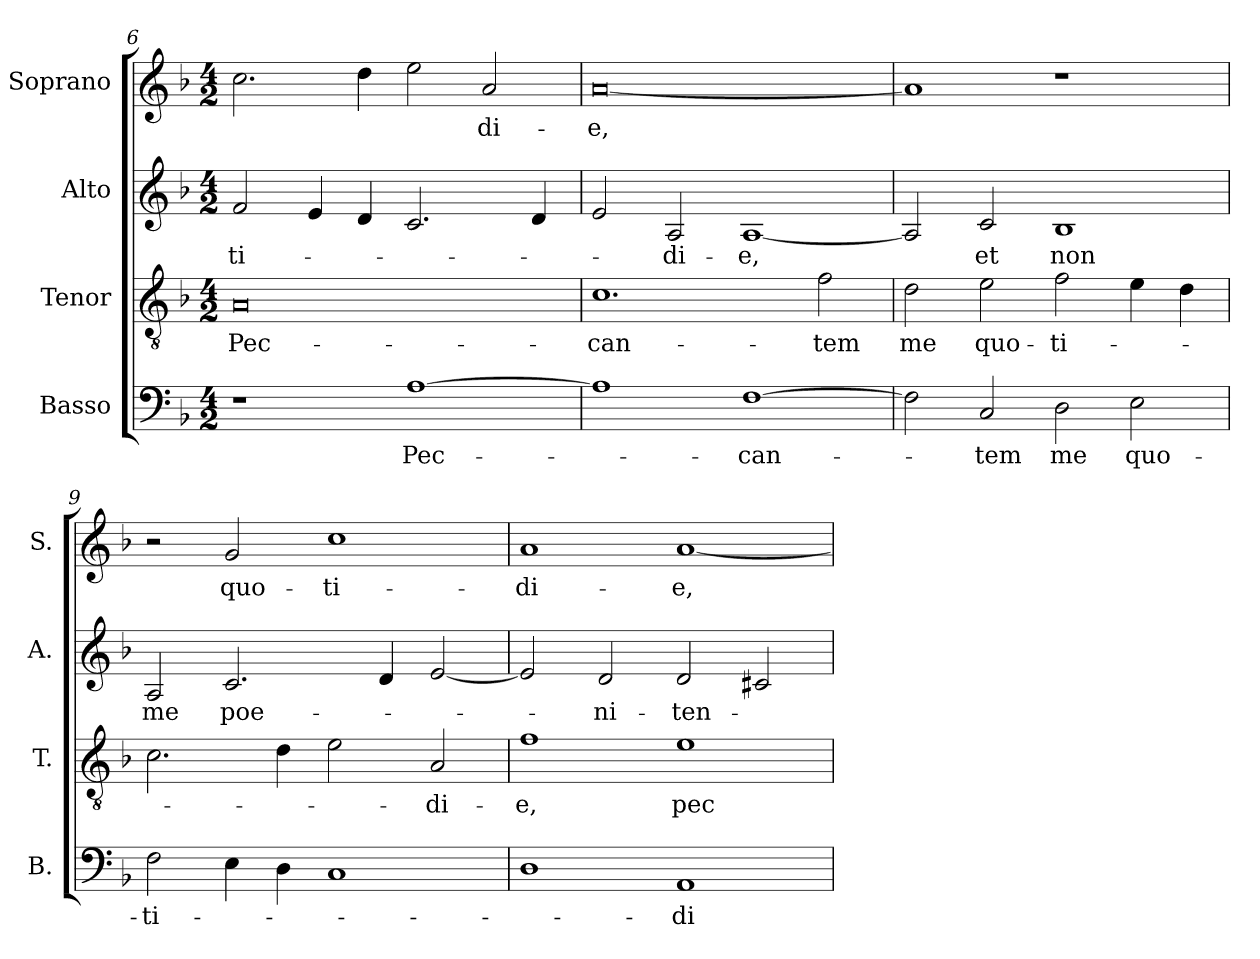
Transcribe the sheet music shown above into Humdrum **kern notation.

**kern	**text	**kern	**text	**kern	**text	**kern	**text
*part4	*part4	*part3	*part3	*part2	*part2	*part1	*part1
*staff4	*staff4	*staff3	*staff3	*staff2	*staff2	*staff1	*staff1
*I"Basso	*	*I"Tenor	*	*I"Alto	*	*I"Soprano	*
*I'B.	*	*I'T.	*	*I'A.	*	*I'S.	*
*clefF4	*	*clefGv2	*	*clefG2	*	*clefG2	*
*	*	*ITrd7c12	*	*	*	*	*
*k[b-]	*	*k[b-]	*	*k[b-]	*	*k[b-]	*
*F:	*	*F:	*	*F:	*	*F:	*
*M4/2	*	*M4/2	*	*M4/2	*	*M4/2	*
=6	=6	=6	=6	=6	=6	=6	=6
!	!	!	!LO:LY:b:color=#000000	!	!	!	!
!	!	!	!	!	!LO:LY:b:color=#000000	!	!
1r	.	0AAi	Pec-	2fi/	-ti-	2.cci\	.
.	.	.	.	4ei/	.	.	.
.	.	.	.	4di/	.	4ddi\	.
!	!LO:LY:b:color=#000000	!	!	!	!	!	!
[1Ai	Pec-	.	.	2.ci/	.	2eei\	.
!	!	!	!	!	!	!	!LO:LY:b:color=#000000
.	.	.	.	.	.	2ai/	-di-
.	.	.	.	4di/	.	.	.
!!LO:LB:g=z
=7	=7	=7	=7	=7	=7	=7	=7
!	!	!	!LO:LY:b:color=#000000	!	!	!	!
!	!	!	!	!	!	!	!LO:LY:b:color=#000000
1Ai]	.	1.Ci	-can-	2ei/	.	[0ai	-e,
!	!	!	!	!	!LO:LY:b:color=#000000	!	!
.	.	.	.	2Ai/	-di-	.	.
!	!LO:LY:b:color=#000000	!	!	!	!	!	!
!	!	!	!	!	!LO:LY:b:color=#000000	!	!
[1Fi	-can-	.	.	[1Ai	-e,	.	.
!	!	!	!LO:LY:b:color=#000000	!	!	!	!
.	.	2Fi\	-tem	.	.	.	.
=8	=8	=8	=8	=8	=8	=8	=8
!	!	!	!LO:LY:b:color=#000000	!	!	!	!
2Fi\]	.	2Di\	me	2Ai/]	.	1ai]	.
!	!LO:LY:b:color=#000000	!	!	!	!	!	!
!	!	!	!LO:LY:b:color=#000000	!	!	!	!
!	!	!	!	!	!LO:LY:b:color=#000000	!	!
2Ci/	-tem	2Ei\	quo-	2ci/	et	.	.
!	!LO:LY:b:color=#000000	!	!	!	!	!	!
!	!	!	!LO:LY:b:color=#000000	!	!	!	!
!	!	!	!	!	!LO:LY:b:color=#000000	!	!
2Di\	me	2Fi\	-ti-	1B-i	non	1r	.
!	!LO:LY:b:color=#000000	!	!	!	!	!	!
2Ei\	quo-	4Ei\	.	.	.	.	.
.	.	4Di\	.	.	.	.	.
=9	=9	=9	=9	=9	=9	=9	=9
!	!LO:LY:b:color=#000000	!	!	!	!	!	!
!	!	!	!	!	!LO:LY:b:color=#000000	!	!
2Fi\	-ti-	2.Ci\	.	2Ai/	me	2r	.
!	!	!	!	!	!LO:LY:b:color=#000000	!	!
!	!	!	!	!	!	!	!LO:LY:b:color=#000000
4Ei\	.	.	.	2.ci/	poe-	2gi/	quo-
4Di\	.	4Di\	.	.	.	.	.
!	!	!	!	!	!	!	!LO:LY:b:color=#000000
1Ci	.	2Ei\	.	.	.	1cci	-ti-
.	.	.	.	4di/	.	.	.
!	!	!	!LO:LY:b:color=#000000	!	!	!	!
.	.	2AAi/	-di-	[2ei/	.	.	.
=10	=10	=10	=10	=10	=10	=10	=10
!	!	!	!LO:LY:b:color=#000000	!	!	!	!
!	!	!	!	!	!	!	!LO:LY:b:color=#000000
1Di	.	1Fi	-e,	2ei/]	.	1ai	-di-
!	!	!	!	!	!LO:LY:b:color=#000000	!	!
.	.	.	.	2di/	-ni-	.	.
!	!LO:LY:b:color=#000000	!	!	!	!	!	!
!	!	!	!LO:LY:b:color=#000000	!	!	!	!
!	!	!	!	!	!LO:LY:b:color=#000000	!	!
!	!	!	!	!	!	!	!LO:LY:b:color=#000000
1AAi	-di-	1Ei	pec-	2di/	-ten-	[1ai	-e,
.	.	.	.	2c#Xi/	.	.	.
=	=	=	=	=	=	=	=
*-	*-	*-	*-	*-	*-	*-	*-
